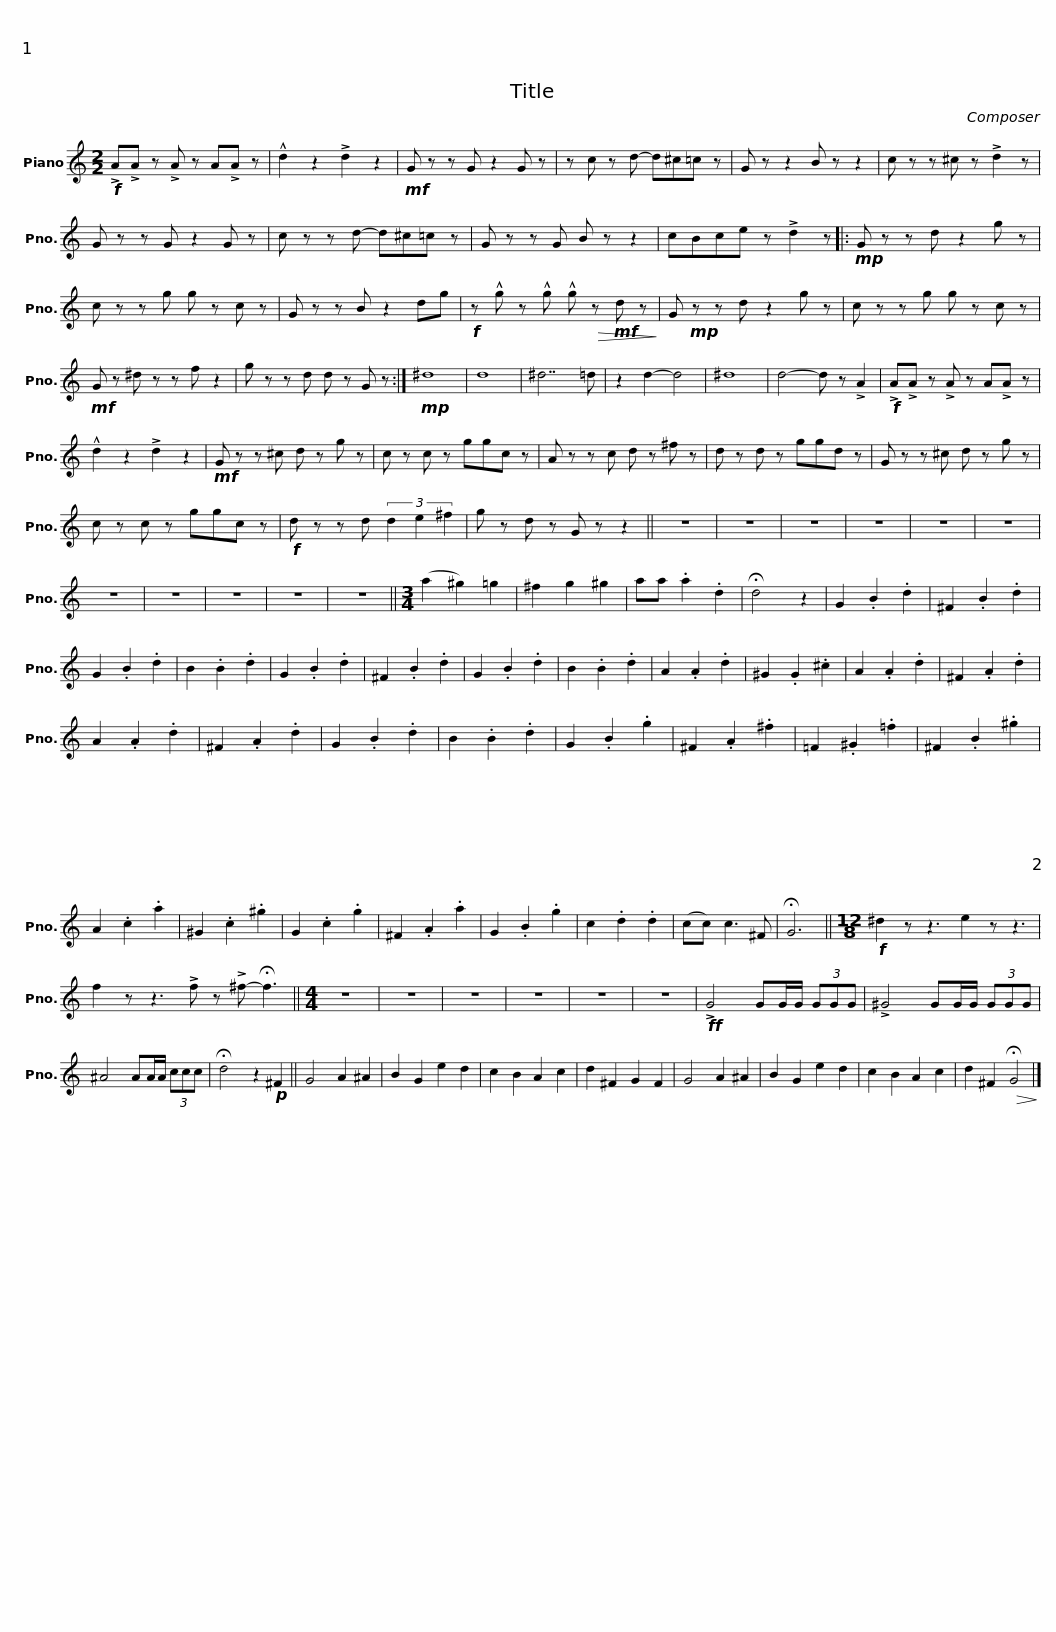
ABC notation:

X:1
L:1/8
M:2/2
I:linebreak $
K:C
V:1 treble
V:1
!f! !>!A!>!A z !>!A z A!>!A z | !^!d2 z2 !>!d2 z2 |!mf! G z z G z2 G z | z c z d- d^c=c z | G z z2 B z z2 | %5
 c z z ^c z !>!d2 z |$ G z z G z2 G z | c z z d- d^c=c z | G z z G B z z2 | cBce z !>!d2 z |: %10
!mp! G z z d z2 g z |$ c z z g g z c z | G z z B z2 dg |!f! z !^!g z !^!g !^!g!>(! z!mf! d z!>)! | G!mp! z z d z2 g z | %15
 c z z g g z c z |!mf! G z ^d z z f z2 |$ g z z d d z G z :|!mp! ^d8 | d8 | %20
 ^d7 =d | z2 d2- d4 | ^d8 | d4- d z !>!A2 |!f! !>!A!>!A z !>!A z A!>!A z | %25
 !^!d2 z2 !>!d2 z2 |$!mf! G z z ^c d z g z | c z c z ggc z | A z z c d z ^f z | d z d z ggd z | %30
 G z z ^c d z g z |$ c z c z ggc z |!f! d z z d (3d2 e2 ^f2 | g z d z G z z2 || z8 | %35
 z8 | z8 | z8 | z8 | z8 | %40
 z8 | z8 | z8 |$ z8 | z8 || %45
[M:3/4] (a2 ^g2) =g2 | ^f2 g2 ^g2 | aa .a2 .d2 | !fermata!d4 z2 | G2 .B2 .d2 | %50
 ^F2 .B2 .d2 | G2 .B2 .d2 | B2 .B2 .d2 | G2 .B2 .d2 | ^F2 .B2 .d2 |$ %55
 G2 .B2 .d2 | B2 .B2 .d2 | A2 .A2 .d2 | ^G2 .G2 .^c2 | A2 .A2 .d2 | %60
 ^F2 .A2 .d2 | A2 .A2 .d2 | ^F2 .A2 .d2 | G2 .B2 .d2 | B2 .B2 .d2 | %65
 G2 .B2 .g2 | ^F2 .A2 .^f2 |$ =F2 .^G2 .=f2 | ^F2 .B2 .^g2 | A2 .c2 .a2 | %70
 ^G2 .c2 .^g2 | G2 .c2 .g2 | ^F2 .A2 .a2 | G2 .B2 .g2 | c2 .d2 .d2 | %75
 (cc) c3 ^F | !fermata!G6 ||$[M:12/8]!f! ^d2 z z3 e2 z z3 | f2 z z3 !>!f z !>!^f- !fermata!f3 ||[M:4/4] z8 | %80
 z8 | z8 | z8 | z8 | z8 | %85
!ff! !>!G4 GG/G/ (3GGG |$ !>!^G4 GG/G/ (3GGG | ^A4 AA/A/ (3ccc | !fermata!d4 z2!p! ^F2 || G4 A2 ^A2 | %90
 B2 G2 e2 d2 | c2 B2 A2 c2 | d2 ^F2 G2 F2 | G4 A2 ^A2 | B2 G2 e2 d2 |$ %95
 c2 B2 A2 c2 | d2 ^F2!>(! !fermata!G4!>)! |] %97
